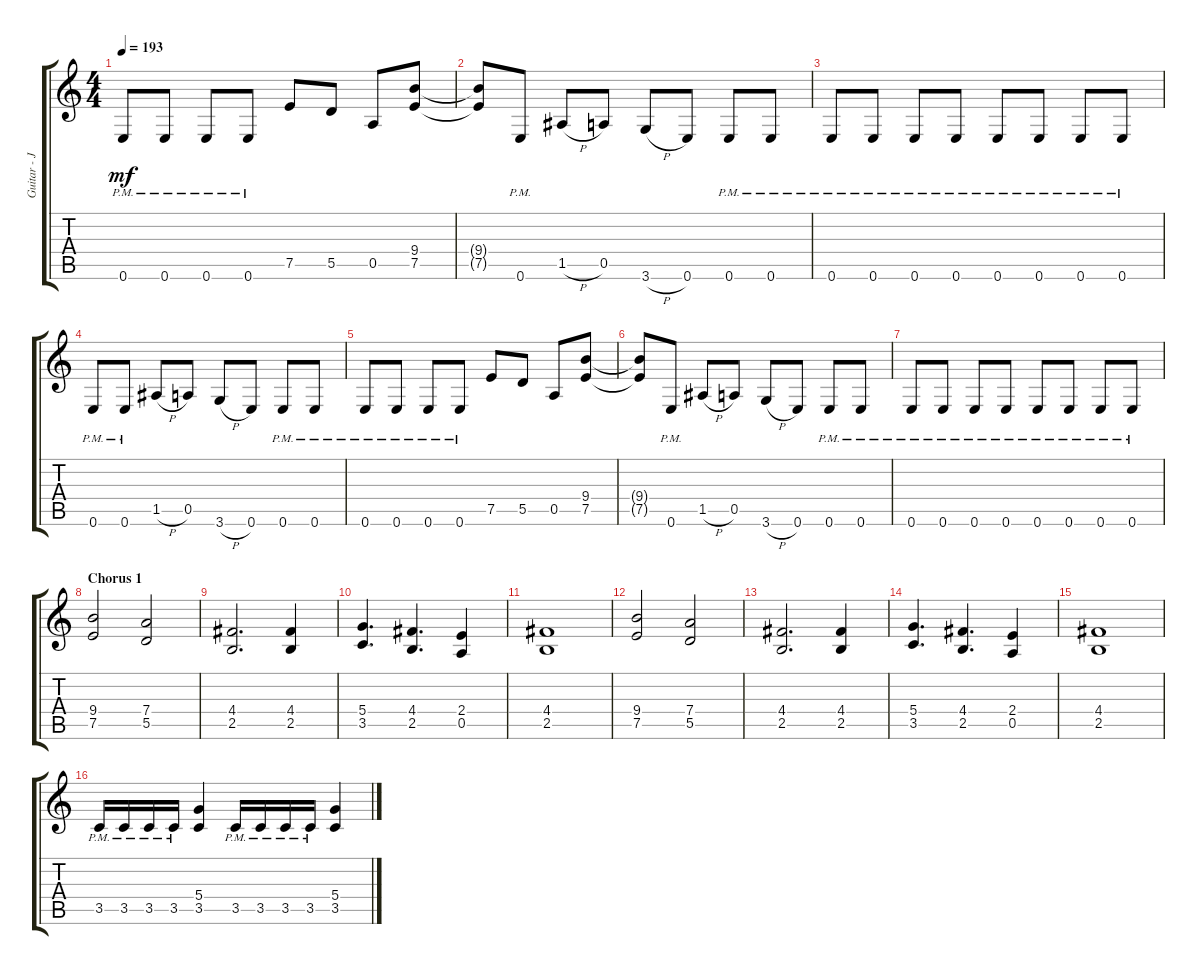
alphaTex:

\track ("Guitar - James" "Guitar - J") {instrument distortionguitar}
\staff {score tabs}
\tuning (E4 B3 G3 D3 A2 E2) {hide}
\ts (4 4)
\tempo 193
\clef g2
\ks c
0.6{pm}.8{dy mf} 0.6{pm}.8 0.6{pm}.8 0.6{pm}.8 7.5.8 5.5.8 0.5.8 (9.4 7.5).8 |
(9.4{t} 7.5{t}).8 0.6{pm}.8 1.5{h}.8 0.5.8 3.6{h}.8 0.6.8 0.6{pm}.8 0.6{pm}.8 |
0.6{pm}.8 0.6{pm}.8 0.6{pm}.8 0.6{pm}.8 0.6{pm}.8 0.6{pm}.8 0.6{pm}.8 0.6{pm}.8 |
0.6{pm}.8 0.6{pm}.8 1.5{h}.8 0.5.8 3.6{h}.8 0.6.8 0.6{pm}.8 0.6{pm}.8 |
0.6{pm}.8 0.6{pm}.8 0.6{pm}.8 0.6{pm}.8 7.5.8 5.5.8 0.5.8 (9.4 7.5).8 |
(9.4{t} 7.5{t}).8 0.6{pm}.8 1.5{h}.8 0.5.8 3.6{h}.8 0.6.8 0.6{pm}.8 0.6{pm}.8 |
0.6{pm}.8 0.6{pm}.8 0.6{pm}.8 0.6{pm}.8 0.6{pm}.8 0.6{pm}.8 0.6{pm}.8 0.6{pm}.8 |
\section ("" "Chorus 1")
(9.4 7.5).2 (7.4 5.5).2 |
(4.4 2.5).2{d} (4.4 2.5).4 |
(5.4 3.5).4{d} (4.4 2.5).4{d} (2.4 0.5).4 |
(4.4 2.5).1 |
(9.4 7.5).2 (7.4 5.5).2 |
(4.4 2.5).2{d} (4.4 2.5).4 |
(5.4 3.5).4{d} (4.4 2.5).4{d} (2.4 0.5).4 |
(4.4 2.5).1 |
3.5{pm}.16 3.5{pm}.16 3.5{pm}.16 3.5{pm}.16 (5.4 3.5).4 3.5{pm}.16 3.5{pm}.16 3.5{pm}.16 3.5{pm}.16 (5.4 3.5).4
